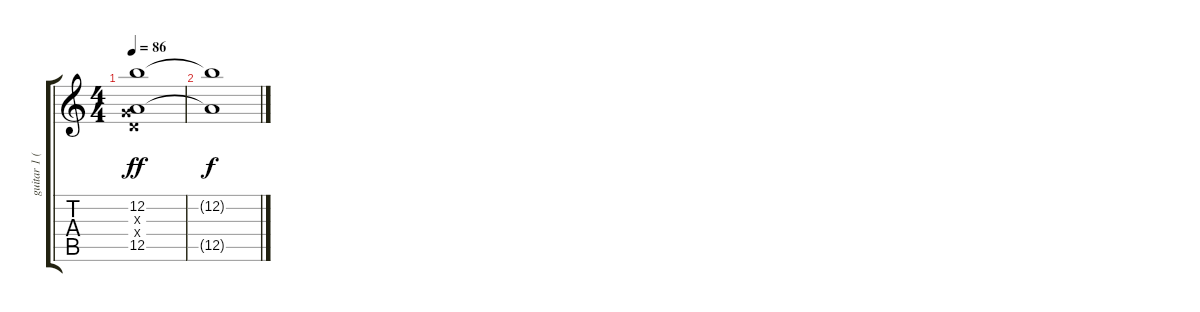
\track ("guitar 1 (brock)" "guitar 1 (") {instrument overdrivenguitar}
\staff {score tabs}
\tuning (E4 B3 G3 D3 A2 E2) {hide}
\ts (4 4)
\tempo 86
\clef g2
\ks c
(12.2 0.3{x} 0.4{x} 12.5).1{dy ff volume 0} |
(12.2{t} 12.5{t}).1{dy f}
